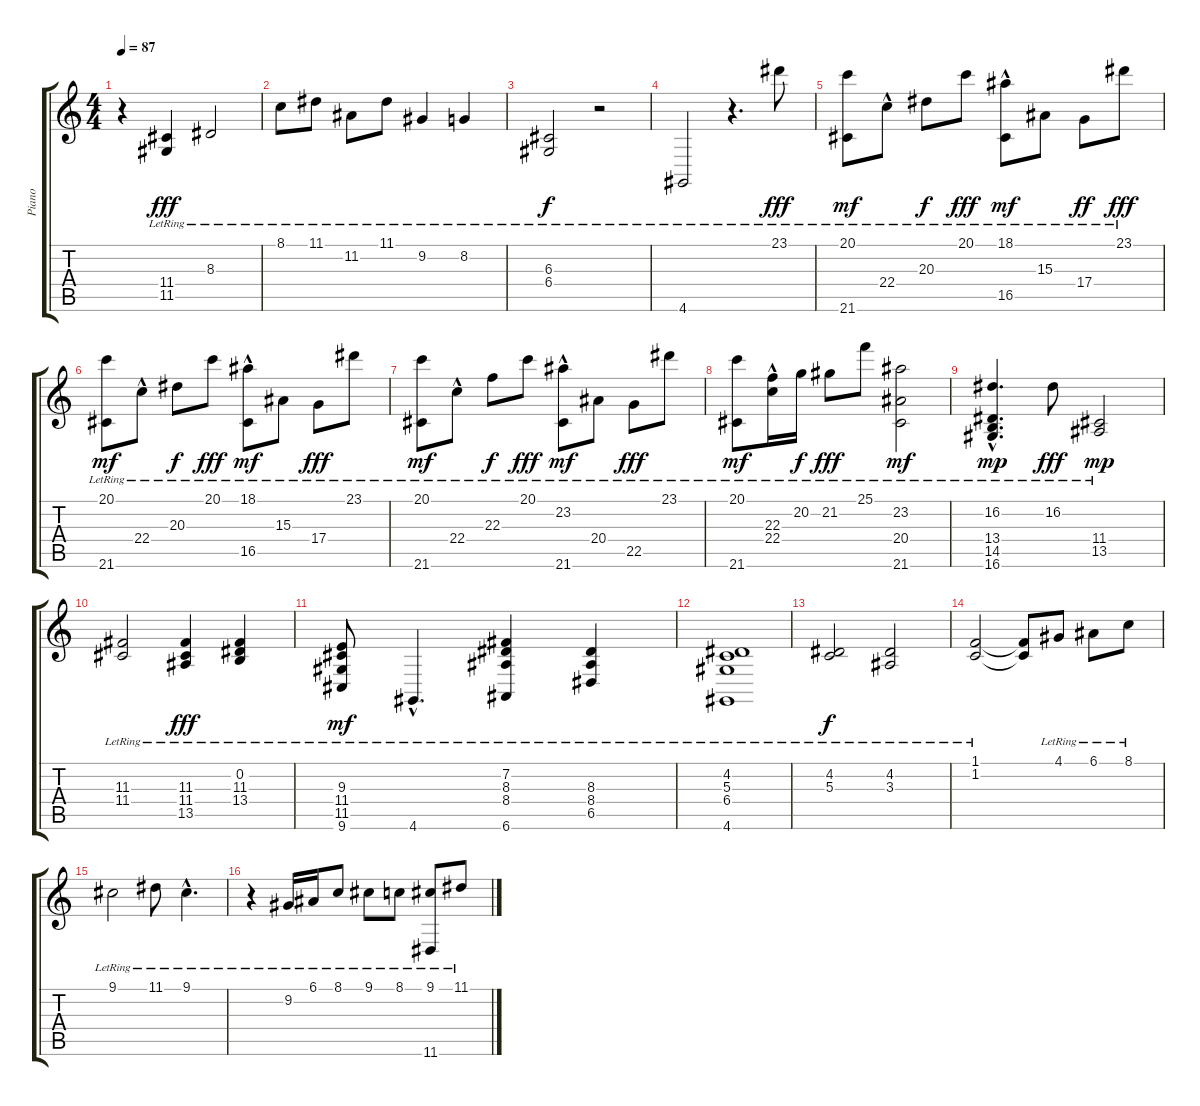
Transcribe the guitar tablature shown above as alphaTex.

\track ("Piano" "Piano") {instrument acousticgrandpiano}
\staff {score tabs}
\tuning (E4 B3 G3 D3 A2 E2) {hide}
\ts (4 4)
\tempo 87
\clef g2
\ks c
r.4{dy fff} (11.4{lr} 11.5{lr}).4 8.3{lr}.2 |
8.1{lr}.8 11.1{lr}.8 11.2{lr}.8 11.1{lr}.8 9.2{lr}.4 8.2{lr}.4 |
(6.3{lr} 6.4{lr}).2{dy f} r.2 |
4.6{lr}.2 r.4{d} 23.1{lr}.8{dy fff} |
(20.1{lr} 21.6{lr}).8{dy mf} 22.4{hac lr}.8 20.3{lr}.8{dy f} 20.1{lr}.8{dy fff} (18.1{hac lr} 16.5{lr}).8{dy mf} 15.3{lr}.8 17.4{lr}.8{dy ff} 23.1{lr}.8{dy fff} |
(20.1{lr} 21.6{lr}).8{dy mf} 22.4{hac lr}.8 20.3{lr}.8{dy f} 20.1{lr}.8{dy fff} (18.1{hac lr} 16.5{lr}).8{dy mf} 15.3{lr}.8 17.4{lr}.8{dy fff} 23.1{lr}.8 |
(20.1{lr} 21.6{lr}).8{dy mf} 22.4{hac lr}.8 22.3{lr}.8{dy f} 20.1{lr}.8{dy fff} (23.2{hac lr} 21.6{lr}).8{dy mf} 20.4{lr}.8 22.5{lr}.8{dy fff} 23.1{lr}.8 |
(20.1{lr} 21.6).8{dy mf} (22.3{lr} 22.4{hac lr}).16 20.2{lr}.16{dy f} 21.2{lr}.8{dy fff} 25.1{lr}.8 (23.2{lr} 20.4{lr} 21.6{lr}).2{dy mf} |
(16.2{hac lr} 13.4{lr} 14.5{lr} 16.6{lr}).4{d dy mp} 16.2{lr}.8{dy fff} (11.4{lr} 13.5{lr}).2{dy mp} |
(11.3{lr} 11.4{lr}).2 (11.3{lr} 11.4{lr} 13.5{lr}).4{dy fff} (0.2{lr} 11.3{lr} 13.4{lr}).4 |
(9.3{lr} 11.4{lr} 11.5{lr} 9.6{lr}).8{dy mf} 4.6{hac lr}.4{d} (7.2{lr} 8.3{lr} 8.4{lr} 6.6{lr}).4 (8.3{lr} 8.4{lr} 6.5{lr}).4 |
(4.2{lr} 5.3{lr} 6.4{lr} 4.6{lr}).1 |
(4.2{lr} 5.3{lr}).2{dy f} (4.2{lr} 3.3{lr}).2 |
(1.1{lr} 1.2{lr}).2 (1.1{t} 1.2{t}).8 4.1{lr}.8 6.1{lr}.8 8.1{lr}.8 |
9.1{lr}.2 11.1{lr}.8 9.1{hac lr}.4{d} |
r.4 9.2{lr}.16 6.1{lr}.16 8.1{lr}.8 9.1{lr}.8 8.1{lr}.8 (9.1{lr} 11.6{lr}).8 11.1{lr}.8
